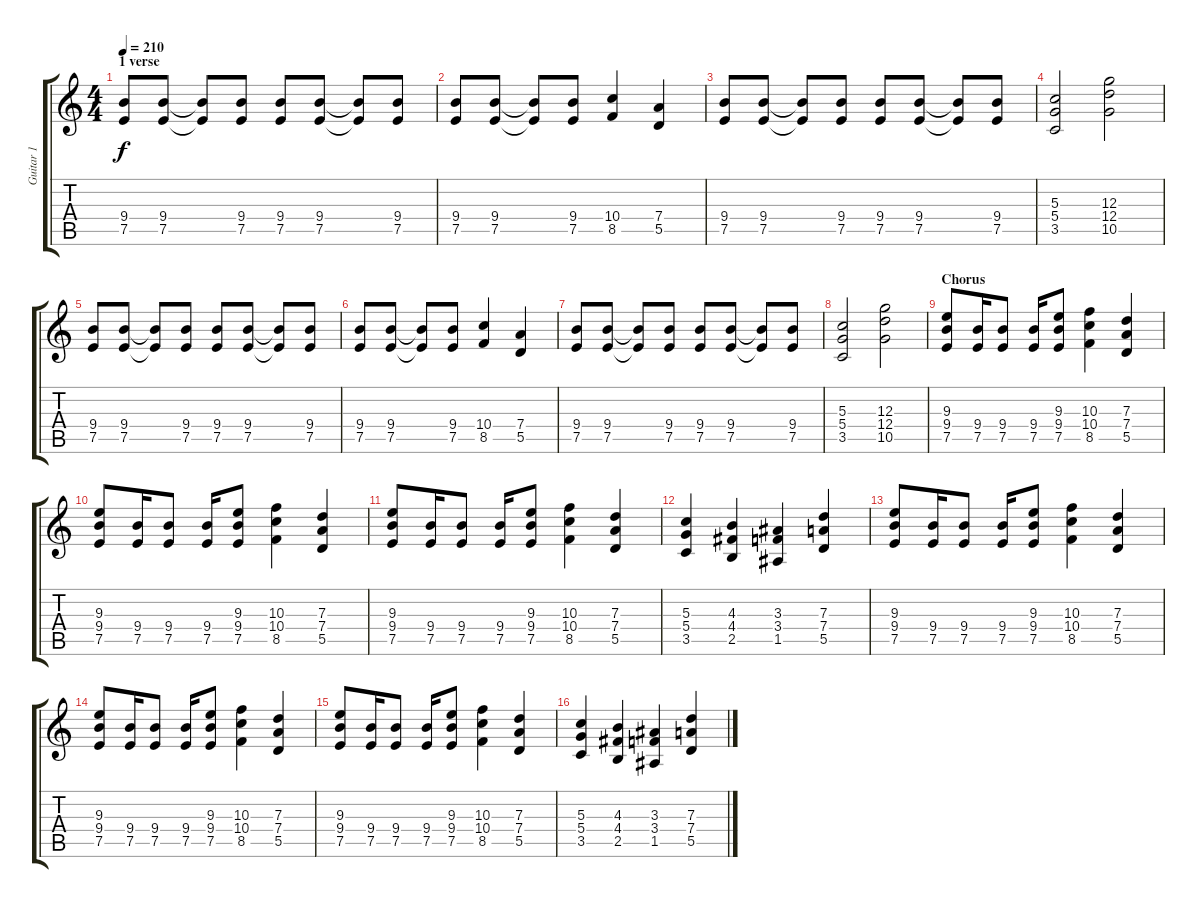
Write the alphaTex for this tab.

\track ("Guitar 1" "Guitar 1") {instrument overdrivenguitar}
\staff {score tabs}
\tuning (E4 B3 G3 D3 A2 E2) {hide}
\ts (4 4)
\section ("" "1 verse")
\tempo 210
\clef g2
\ks c
(9.4 7.5).8{dy f} (9.4 7.5).8 (9.4{t} 7.5{t}).8 (9.4 7.5).8 (9.4 7.5).8 (9.4 7.5).8 (9.4{t} 7.5{t}).8 (9.4 7.5).8 |
(9.4 7.5).8 (9.4 7.5).8 (9.4{t} 7.5{t}).8 (9.4 7.5).8 (10.4 8.5).4 (7.4 5.5).4 |
(9.4 7.5).8 (9.4 7.5).8 (9.4{t} 7.5{t}).8 (9.4 7.5).8 (9.4 7.5).8 (9.4 7.5).8 (9.4{t} 7.5{t}).8 (9.4 7.5).8 |
(5.3 5.4 3.5).2 (12.3 12.4 10.5).2 |
(9.4 7.5).8 (9.4 7.5).8 (9.4{t} 7.5{t}).8 (9.4 7.5).8 (9.4 7.5).8 (9.4 7.5).8 (9.4{t} 7.5{t}).8 (9.4 7.5).8 |
(9.4 7.5).8 (9.4 7.5).8 (9.4{t} 7.5{t}).8 (9.4 7.5).8 (10.4 8.5).4 (7.4 5.5).4 |
(9.4 7.5).8 (9.4 7.5).8 (9.4{t} 7.5{t}).8 (9.4 7.5).8 (9.4 7.5).8 (9.4 7.5).8 (9.4{t} 7.5{t}).8 (9.4 7.5).8 |
(5.3 5.4 3.5).2 (12.3 12.4 10.5).2 |
\section ("" "Chorus")
(9.3 9.4 7.5).8 (9.4 7.5).16 (9.4 7.5).8 (9.4 7.5).16 (9.3 9.4 7.5).8 (10.3 10.4 8.5).4 (7.3 7.4 5.5).4 |
(9.3 9.4 7.5).8 (9.4 7.5).16 (9.4 7.5).8 (9.4 7.5).16 (9.3 9.4 7.5).8 (10.3 10.4 8.5).4 (7.3 7.4 5.5).4 |
(9.3 9.4 7.5).8 (9.4 7.5).16 (9.4 7.5).8 (9.4 7.5).16 (9.3 9.4 7.5).8 (10.3 10.4 8.5).4 (7.3 7.4 5.5).4 |
(5.3 5.4 3.5).4 (4.3 4.4 2.5).4 (3.3 3.4 1.5).4 (7.3 7.4 5.5).4 |
(9.3 9.4 7.5).8 (9.4 7.5).16 (9.4 7.5).8 (9.4 7.5).16 (9.3 9.4 7.5).8 (10.3 10.4 8.5).4 (7.3 7.4 5.5).4 |
(9.3 9.4 7.5).8 (9.4 7.5).16 (9.4 7.5).8 (9.4 7.5).16 (9.3 9.4 7.5).8 (10.3 10.4 8.5).4 (7.3 7.4 5.5).4 |
(9.3 9.4 7.5).8 (9.4 7.5).16 (9.4 7.5).8 (9.4 7.5).16 (9.3 9.4 7.5).8 (10.3 10.4 8.5).4 (7.3 7.4 5.5).4 |
(5.3 5.4 3.5).4 (4.3 4.4 2.5).4 (3.3 3.4 1.5).4 (7.3 7.4 5.5).4
